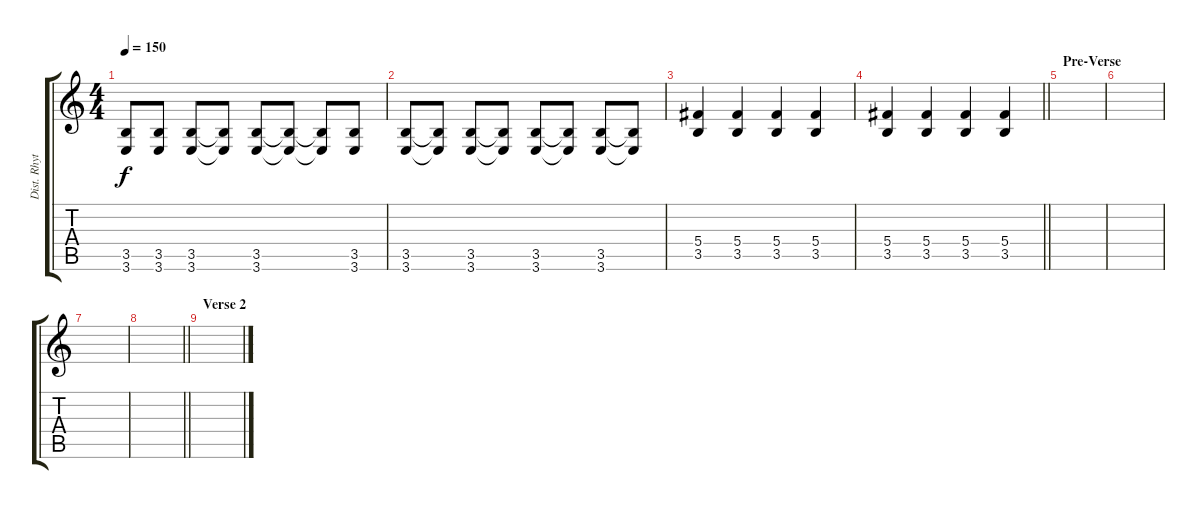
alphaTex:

\track ("Dist. Rhytm Guitar [R]" "Dist. Rhyt") {instrument distortionguitar}
\staff {score tabs}
\tuning (Eb4 Bb3 Gb3 Db3 Ab2 Db2) {hide}
\ts (4 4)
\tempo 150
\clef g2
\ks c
(3.5 3.6).8{dy f} (3.5 3.6).8 (3.5 3.6).8 (3.5{t} 3.6{t}).8 (3.5 3.6).8 (3.5{t} 3.6{t}).8 (3.5{t} 3.6{t}).8 (3.5 3.6).8 |
(3.5 3.6).8 (3.5{t} 3.6{t}).8 (3.5 3.6).8 (3.5{t} 3.6{t}).8 (3.5 3.6).8 (3.5{t} 3.6{t}).8 (3.5 3.6).8 (3.5{t} 3.6{t}).8 |
(5.4 3.5).4 (5.4 3.5).4 (5.4 3.5).4 (5.4 3.5).4 |
\barLineRight lightlight
(5.4 3.5).4 (5.4 3.5).4 (5.4 3.5).4 (5.4 3.5).4 |
\section ("" "Pre-Verse")
|
|
|
\barLineRight lightlight
|
\section ("" "Verse 2")
